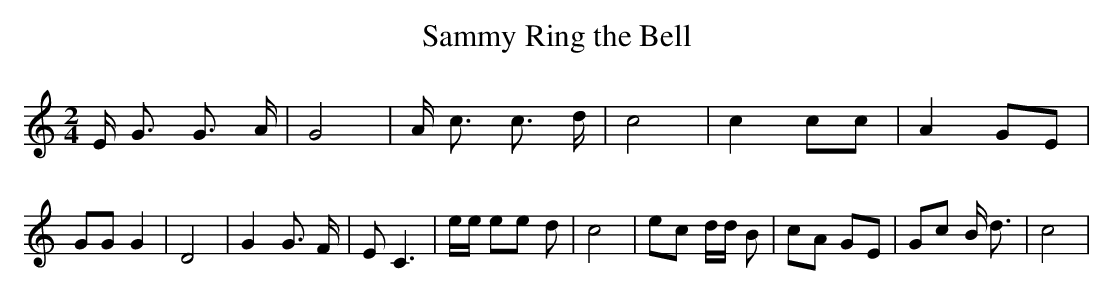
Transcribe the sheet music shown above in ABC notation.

X:1
T:Sammy Ring the Bell
M:2/4
L:1/8
K:C
 E/2 G3/2 G3/2 A/2| G4| A/2 c3/2 c3/2 d/2| c4| c2 cc| A2 GE| GG G2|\
 D4| G2 G3/2 F/2| E C3| e/2e/2 ee d| c4| ec d/2d/2 B| cA GE| Gc B/2 d3/2|\
 c4|
